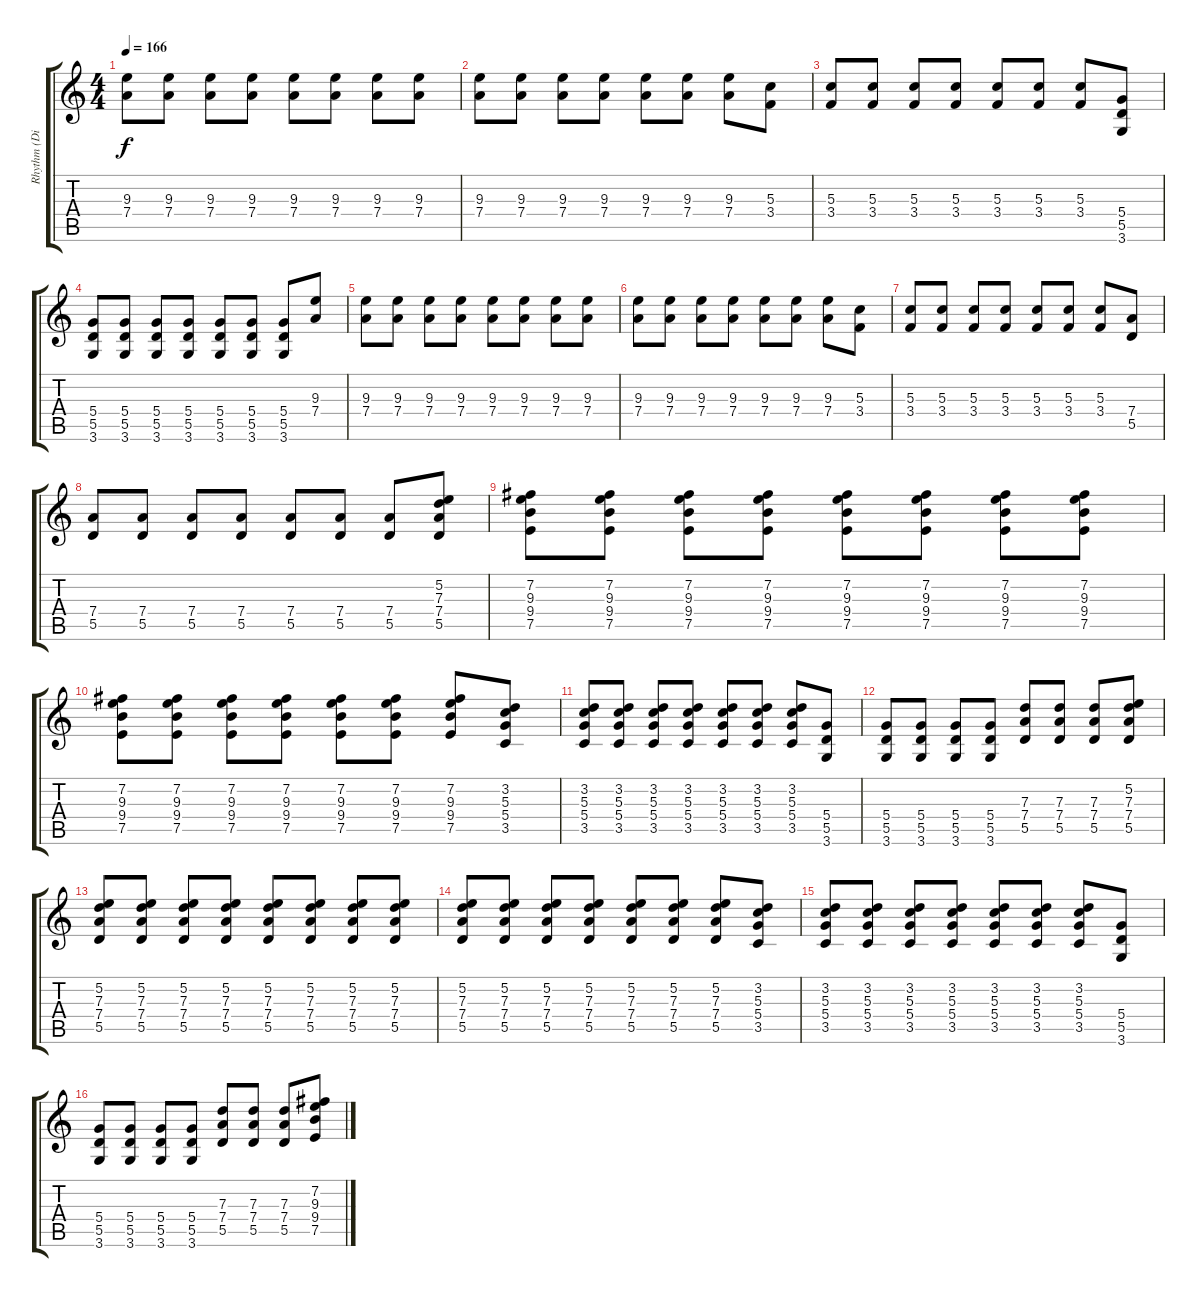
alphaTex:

\track ("Rhythm (Dist.)" "Rhythm (Di") {instrument distortionguitar}
\staff {score tabs}
\tuning (E4 B3 G3 D3 A2 E2) {hide}
\ts (4 4)
\tempo 166
\clef g2
\ks c
(9.3 7.4).8{dy f} (9.3 7.4).8 (9.3 7.4).8 (9.3 7.4).8 (9.3 7.4).8 (9.3 7.4).8 (9.3 7.4).8 (9.3 7.4).8 |
(9.3 7.4).8 (9.3 7.4).8 (9.3 7.4).8 (9.3 7.4).8 (9.3 7.4).8 (9.3 7.4).8 (9.3 7.4).8 (5.3 3.4).8 |
(5.3 3.4).8 (5.3 3.4).8 (5.3 3.4).8 (5.3 3.4).8 (5.3 3.4).8 (5.3 3.4).8 (5.3 3.4).8 (5.4 5.5 3.6).8 |
(5.4 5.5 3.6).8 (5.4 5.5 3.6).8 (5.4 5.5 3.6).8 (5.4 5.5 3.6).8 (5.4 5.5 3.6).8 (5.4 5.5 3.6).8 (5.4 5.5 3.6).8 (9.3 7.4).8 |
(9.3 7.4).8 (9.3 7.4).8 (9.3 7.4).8 (9.3 7.4).8 (9.3 7.4).8 (9.3 7.4).8 (9.3 7.4).8 (9.3 7.4).8 |
(9.3 7.4).8 (9.3 7.4).8 (9.3 7.4).8 (9.3 7.4).8 (9.3 7.4).8 (9.3 7.4).8 (9.3 7.4).8 (5.3 3.4).8 |
(5.3 3.4).8 (5.3 3.4).8 (5.3 3.4).8 (5.3 3.4).8 (5.3 3.4).8 (5.3 3.4).8 (5.3 3.4).8 (7.4 5.5).8 |
(7.4 5.5).8 (7.4 5.5).8 (7.4 5.5).8 (7.4 5.5).8 (7.4 5.5).8 (7.4 5.5).8 (7.4 5.5).8 (5.2 7.3 7.4 5.5).8 |
(7.2 9.3 9.4 7.5).8 (7.2 9.3 9.4 7.5).8 (7.2 9.3 9.4 7.5).8 (7.2 9.3 9.4 7.5).8 (7.2 9.3 9.4 7.5).8 (7.2 9.3 9.4 7.5).8 (7.2 9.3 9.4 7.5).8 (7.2 9.3 9.4 7.5).8 |
(7.2 9.3 9.4 7.5).8 (7.2 9.3 9.4 7.5).8 (7.2 9.3 9.4 7.5).8 (7.2 9.3 9.4 7.5).8 (7.2 9.3 9.4 7.5).8 (7.2 9.3 9.4 7.5).8 (7.2 9.3 9.4 7.5).8 (3.2 5.3 5.4 3.5).8 |
(3.2 5.3 5.4 3.5).8 (3.2 5.3 5.4 3.5).8 (3.2 5.3 5.4 3.5).8 (3.2 5.3 5.4 3.5).8 (3.2 5.3 5.4 3.5).8 (3.2 5.3 5.4 3.5).8 (3.2 5.3 5.4 3.5).8 (5.4 5.5 3.6).8 |
(5.4 5.5 3.6).8 (5.4 5.5 3.6).8 (5.4 5.5 3.6).8 (5.4 5.5 3.6).8 (7.3 7.4 5.5).8 (7.3 7.4 5.5).8 (7.3 7.4 5.5).8 (5.2 7.3 7.4 5.5).8 |
(5.2 7.3 7.4 5.5).8 (5.2 7.3 7.4 5.5).8 (5.2 7.3 7.4 5.5).8 (5.2 7.3 7.4 5.5).8 (5.2 7.3 7.4 5.5).8 (5.2 7.3 7.4 5.5).8 (5.2 7.3 7.4 5.5).8 (5.2 7.3 7.4 5.5).8 |
(5.2 7.3 7.4 5.5).8 (5.2 7.3 7.4 5.5).8 (5.2 7.3 7.4 5.5).8 (5.2 7.3 7.4 5.5).8 (5.2 7.3 7.4 5.5).8 (5.2 7.3 7.4 5.5).8 (5.2 7.3 7.4 5.5).8 (3.2 5.3 5.4 3.5).8 |
(3.2 5.3 5.4 3.5).8 (3.2 5.3 5.4 3.5).8 (3.2 5.3 5.4 3.5).8 (3.2 5.3 5.4 3.5).8 (3.2 5.3 5.4 3.5).8 (3.2 5.3 5.4 3.5).8 (3.2 5.3 5.4 3.5).8 (5.4 5.5 3.6).8 |
(5.4 5.5 3.6).8 (5.4 5.5 3.6).8 (5.4 5.5 3.6).8 (5.4 5.5 3.6).8 (7.3 7.4 5.5).8 (7.3 7.4 5.5).8 (7.3 7.4 5.5).8 (7.2 9.3 9.4 7.5).8
